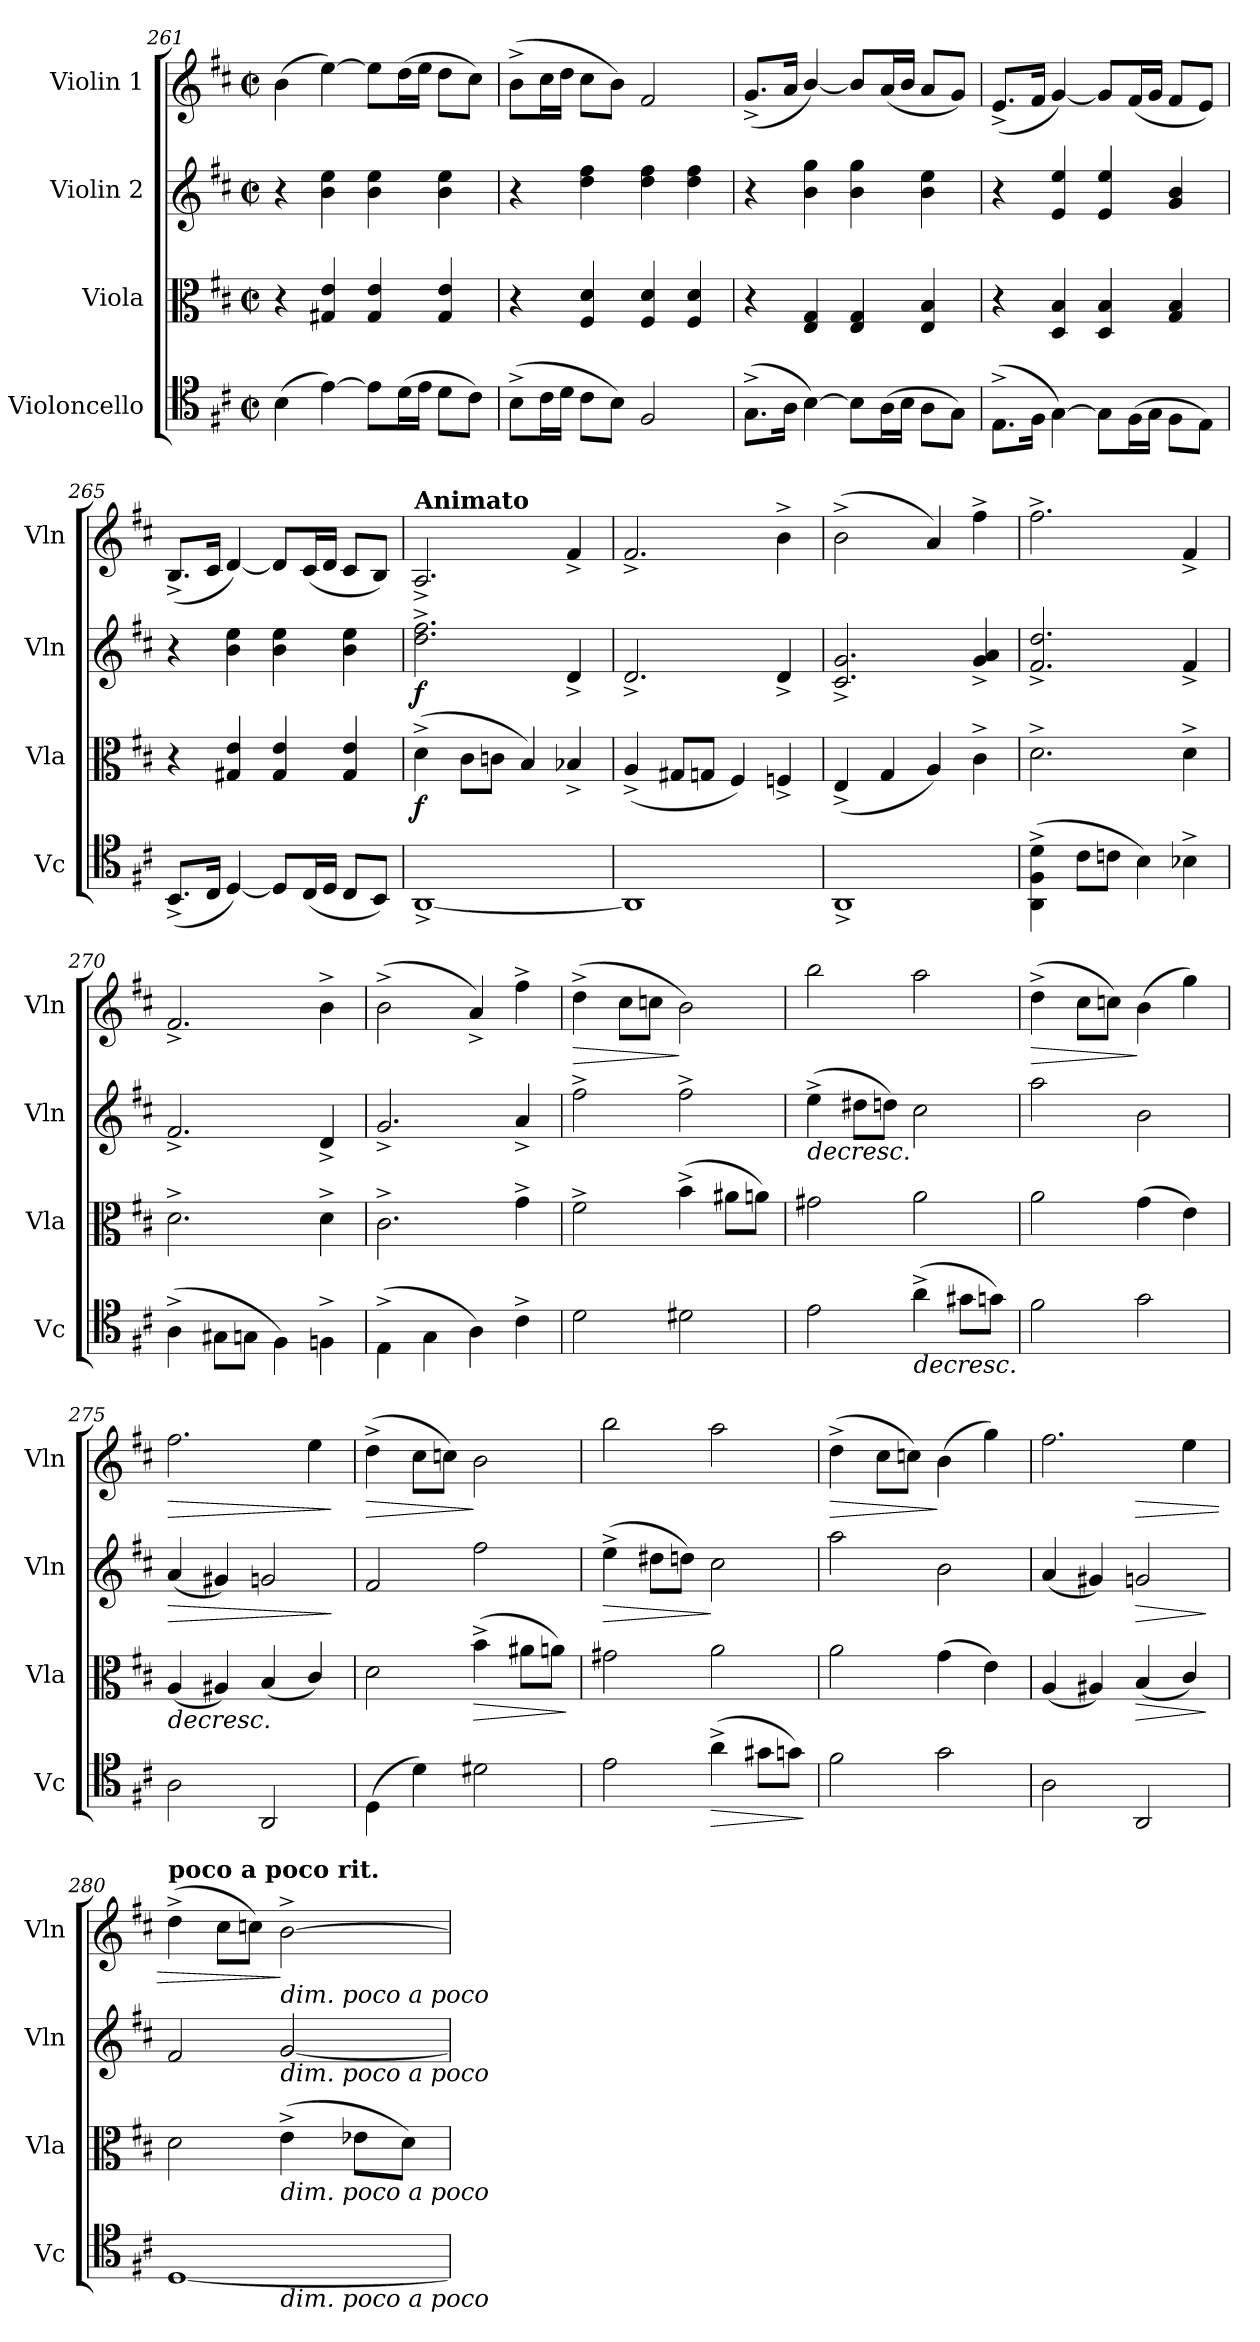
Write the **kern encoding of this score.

**kern	**dynam	**kern	**dynam	**kern	**dynam	**kern	**dynam
*part4	*part4	*part3	*part3	*part2	*part2	*part1	*part1
*staff4	*staff4	*staff3	*staff3	*staff2	*staff2	*staff1	*staff1
*I"Violoncello	*	*I"Viola	*	*I"Violin 2	*	*I"Violin 1	*
*I'Vc	*	*I'Vla	*	*I'Vln	*	*I'Vln	*
!!LO:LB:g=z
*clefC4	*	*clefC3	*	*clefG2	*	*clefG2	*
*k[f#c#]	*	*k[f#c#]	*	*k[f#c#]	*	*k[f#c#]	*
*M2/2	*	*M2/2	*	*M2/2	*	*M2/2	*
*met(c|)	*	*met(c|)	*	*met(c|)	*	*met(c|)	*
=261	=261	=261	=261	=261	=261	=261	=261
(4B\	.	4r	.	4r	.	(4b\	.
[4e\)	.	4G#X/ 4e/	.	4b\ 4ee\	.	[4ee\)	.
8e\L]	.	4G#/ 4e/	.	4b\ 4ee\	.	8ee\L]	.
(16d\L	.	.	.	.	.	(16dd\L	.
16e\JJ	.	.	.	.	.	16ee\JJ	.
8d\L	.	4G#/ 4e/	.	4b\ 4ee\	.	8dd\L	.
8c#\J)	.	.	.	.	.	8cc#\J)	.
=262	=262	=262	=262	=262	=262	=262	=262
(8B^\L	.	4r	.	4r	.	(8b^\L	.
16c#\L	.	.	.	.	.	16cc#\L	.
16d\JJ	.	.	.	.	.	16dd\JJ	.
8c#\L	.	4F#/ 4d/	.	4dd\ 4ff#\	.	8cc#\L	.
8B\J)	.	.	.	.	.	8b\J)	.
2F#/	.	4F#/ 4d/	.	4dd\ 4ff#\	.	2f#/	.
.	.	4F#/ 4d/	.	4dd\ 4ff#\	.	.	.
=263	=263	=263	=263	=263	=263	=263	=263
(8.G^\L	.	4r	.	4r	.	(8.g^>/L	.
16A\Jk	.	.	.	.	.	16a/Jk	.
[4B\)	.	4E/ 4G/	.	4b\ 4gg\	.	[4b/)	.
8B\L]	.	4E/ 4G/	.	4b\ 4gg\	.	8b/L]	.
(16A\L	.	.	.	.	.	(16a/L	.
16B\JJ	.	.	.	.	.	16b/JJ	.
8A\L	.	4E/ 4B/	.	4b\ 4ee\	.	8a/L	.
8G\J)	.	.	.	.	.	8g/J)	.
=264	=264	=264	=264	=264	=264	=264	=264
(8.E^\L	.	4r	.	4r	.	(8.e^>/L	.
16F#\Jk	.	.	.	.	.	16f#/Jk	.
[4G\)	.	4D/ 4B/	.	4e/ 4ee/	.	[4g/)	.
8G\L]	.	4D/ 4B/	.	4e/ 4ee/	.	8g/L]	.
(16F#\L	.	.	.	.	.	(16f#/L	.
16G\JJ	.	.	.	.	.	16g/JJ	.
8F#\L	.	4G/ 4B/	.	4g/ 4b/	.	8f#/L	.
8E\J)	.	.	.	.	.	8e/J)	.
=265	=265	=265	=265	=265	=265	=265	=265
(8.BB^/L	.	4r	.	4r	.	(8.B^>/L	.
16C#/Jk	.	.	.	.	.	16c#/Jk	.
[4D/)	.	4G#X/ 4e/	.	4b\ 4ee\	.	[4d/)	.
8D/L]	.	4G#/ 4e/	.	4b\ 4ee\	.	8d/L]	.
(16C#/L	.	.	.	.	.	(16c#/L	.
16D/JJ	.	.	.	.	.	16d/JJ	.
8C#/L	.	4G#/ 4e/	.	4b\ 4ee\	.	8c#/L	.
8BB/J)	.	.	.	.	.	8B/J)	.
!!LO:PB:g=z
=266	=266	=266	=266	=266	=266	=266	=266
!	!	!	!	!	!	!LO:TX:a:B:t=Animato	!
!	!	!	!LO:DY:b	!	!LO:DY:b	!	!
[1AA^>	.	(4d^\	f	2.dd\^ 2.ff#\^	f	2.A^>/	.
.	.	8c#\L	.	.	.	.	.
.	.	8cn\J	.	.	.	.	.
.	.	4B/)	.	.	.	.	.
.	.	4B-X^>/	.	4d^>/	.	4f#^>/	.
=267	=267	=267	=267	=267	=267	=267	=267
1AA]	.	(4A^>/	.	2.d^>/	.	2.f#^>/	.
.	.	8G#X/L	.	.	.	.	.
.	.	8Gn/J	.	.	.	.	.
.	.	4F#/)	.	.	.	.	.
.	.	4Fn^>/	.	4d^>/	.	4b^\	.
=268	=268	=268	=268	=268	=268	=268	=268
1AA^>	.	(4E^>/	.	2.c#/^> 2.g/^>	.	(2b^\	.
.	.	4G/	.	.	.	.	.
.	.	4A/)	.	.	.	4a/)	.
.	.	4c#^\	.	4g/^> 4a/^>	.	4ff#^\	.
=269	=269	=269	=269	=269	=269	=269	=269
(4AA\^> 4F#\^> 4d\^>	.	2.d^\	.	2.f#/^> 2.dd/^>	.	2.ff#^\	.
8c#\L	.	.	.	.	.	.	.
8cn\J	.	.	.	.	.	.	.
4B\)	.	.	.	.	.	.	.
4B-X^\	.	4d^\	.	4f#^>/	.	4f#^>/	.
=270	=270	=270	=270	=270	=270	=270	=270
(4A^\	.	2.d^\	.	2.f#^>/	.	2.f#^>/	.
8G#X\L	.	.	.	.	.	.	.
8Gn\J	.	.	.	.	.	.	.
4F#\)	.	.	.	.	.	.	.
4Fn^>\	.	4d^>\	.	4d^>/	.	4b^>\	.
=271	=271	=271	=271	=271	=271	=271	=271
(4E^>\	.	2.c#^>\	.	2.g^>/	.	(2b^>\	.
4G\	.	.	.	.	.	.	.
4A\)	.	.	.	.	.	4a^>/)	.
4c#^\	.	4g^\	.	4a^>/	.	4ff#^\	.
=272	=272	=272	=272	=272	=272	=272	=272
!	!	!	!	!	!	!	!LO:HP:b
2d\	.	2f#^\	.	2ff#^\	.	(4dd^>\	>
.	.	.	.	.	.	8cc#\L	.
.	.	.	.	.	.	8ccn\J	.
2d#X\	.	(4b^\	.	2ff#^\	.	2b\)	]
.	.	8a#X\L	.	.	.	.	.
.	.	8an\J)	.	.	.	.	.
!!LO:LB:g=z
=273	=273	=273	=273	=273	=273	=273	=273
!	!	!	!	!	!LO:HP:b	!	!
2e\	.	2g#X\	.	(4ee^\	>	2bb\	.
.	.	.	.	8dd#X\L	.	.	.
.	.	.	.	8ddn\J)	.	.	.
!	!LO:HP:b	!	!	!	!	!	!
(4a^\	>	2a\	.	2cc#\	.	2aa\	.
8g#X\L	.	.	.	.	.	.	.
8gn\J)	.	.	.	.	.	.	.
=274	=274	=274	=274	=274	=274	=274	=274
!	!	!	!	!	!	!	!LO:HP:b
2f#\	.	2a\	.	2aa\	.	(4dd^>\	>
.	.	.	.	.	.	8cc#\L	.
.	.	.	.	.	.	8ccn\J)	.
2g\	.	(4g\	.	2b\	.	(4b\	]
.	.	4e\)	.	.	.	4gg\)	.
=275	=275	=275	=275	=275	=275	=275	=275
!	!	!	!LO:HP:b	!	!LO:HP:b	!	!LO:HP:b
2A\	.	(4A/	>	(4a/	>	2.ff#\	>
.	.	4A#X/)	.	4g#X/)	.	.	.
2AA/	.	(4B/	.	2gn/	.	.	.
.	.	4c#/)	.	.	.	4ee\	.
.	.	.	.	.	]	.	]
=276	=276	=276	=276	=276	=276	=276	=276
!	!	!	!	!	!	!	!LO:HP:b
(4D\	.	2d\	.	2f#/	.	(4dd^>\	>
4d\)	.	.	.	.	.	8cc#\L	.
.	.	.	.	.	.	8ccn\J)	.
!	!	!	!LO:HP:b	!	!	!	!
2d#X\	.	(4b^\	>	2ff#\	.	2b\	]
.	.	8a#X\L	.	.	.	.	.
.	.	8an\J)	.	.	.	.	.
.	.	.	]	.	.	.	.
=277	=277	=277	=277	=277	=277	=277	=277
!	!	!	!	!	!LO:HP:b	!	!
2e\	.	2g#X\	.	(4ee^>\	>	2bb\	.
.	.	.	.	8dd#X\L	.	.	.
.	.	.	.	8ddn\J)	.	.	.
!	!LO:HP:b	!	!	!	!	!	!
(4a^\	>	2a\	.	2cc#\	]	2aa\	.
8g#X\L	.	.	.	.	.	.	.
8gn\J)	.	.	.	.	.	.	.
.	]	.	.	.	.	.	.
=278	=278	=278	=278	=278	=278	=278	=278
!	!	!	!	!	!	!	!LO:HP:b
2f#\	.	2a\	.	2aa\	.	(4dd^\	>
.	.	.	.	.	.	8cc#\L	.
.	.	.	.	.	.	8ccn\J)	.
2g\	.	(4g\	.	2b\	.	(4b\	]
.	.	4e\)	.	.	.	4gg\)	.
!!LO:LB:g=z
=279	=279	=279	=279	=279	=279	=279	=279
*	*	*	*	*	*	*^	*
2A\	.	(4A/	.	(4a/	.	2.ff#\	2ryy	.
.	.	4A#X/)	.	4g#X/)	.	.	.	.
!	!	!	!LO:HP:b	!	!LO:HP:b	!	!	!LO:HP:b
2AA/	.	(4B/	>	2gn/	>	.	2ryy	>
.	.	4c#/)	.	.	.	4ee\	.	.
*	*	*	*	*	*	*v	*v	*
.	]	.	]	.	]	.	.
=280	=280	=280	=280	=280	=280	=280	=280
*^	*	*	*	*	*	*	*
!!LO:REH:place=s1:a:B:cj:fs=14:t=K
!	!	!	!	!	!	!	!LO:TX:a:B:t=poco a poco rit.	!
[1D	2ryy	.	2d\	.	2f#/	.	(4dd^\	.
.	.	.	.	.	.	.	8cc#\L	.
.	.	.	.	.	.	.	8ccn\J)	.
!	!	!	!	!	!	!	!LO:TX:b:i:t=dim. poco a poco	!
!	!	!	!	!	!LO:TX:b:i:t=dim. poco a poco	!	!	!
!	!	!	!LO:TX:b:i:t=dim. poco a poco	!	!	!	!	!
!	!LO:TX:b:i:t=dim. poco a poco	!	!	!	!	!	!	!
.	2ryy	.	(4e^>\	]	[2g/	]	[2b^\	]
.	.	.	8e-X\L	.	.	.	.	.
.	.	.	8d\J)	.	.	.	.	.
*v	*v	*	*	*	*	*	*	*
=	=	=	=	=	=	=	=
*-	*-	*-	*-	*-	*-	*-	*-
